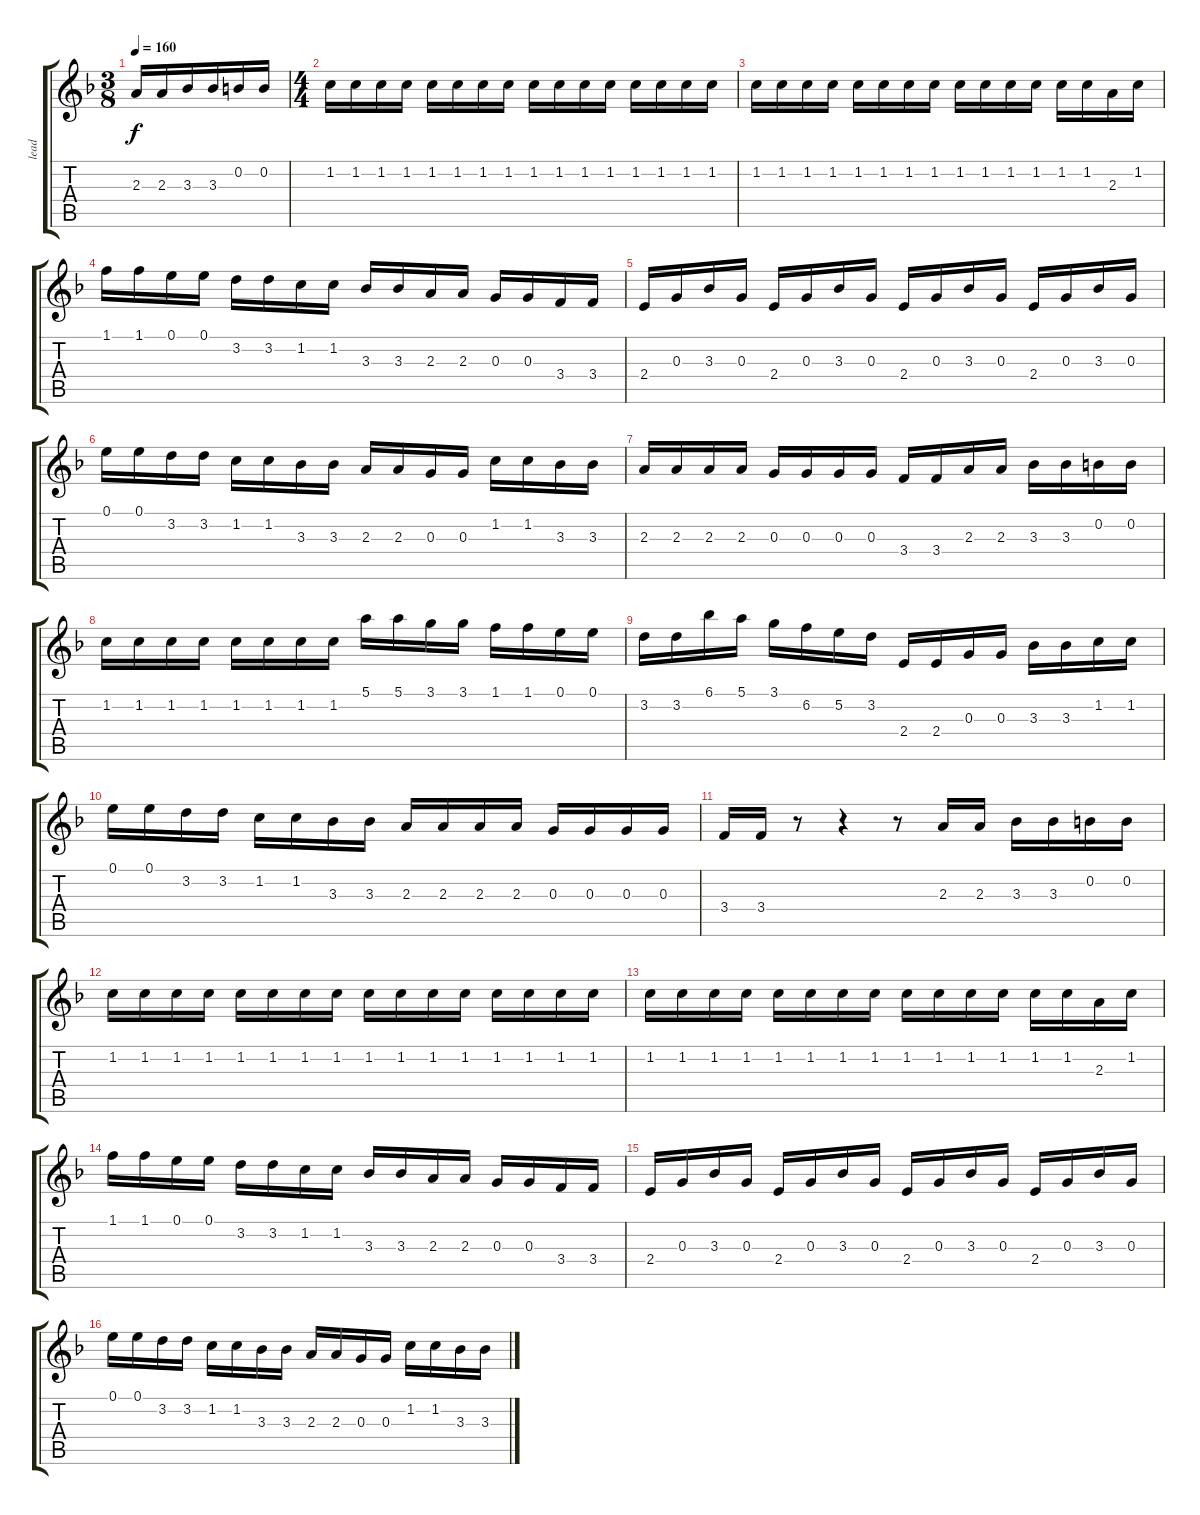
\track ("lead" "lead") {instrument acousticguitarnylon}
\staff {score tabs}
\tuning (E4 B3 G3 D3 A2 E2) {hide}
\ts (3 8)
\tempo 160
\clef g2
\ks f
2.3.16{dy f instrument acousticguitarnylon} 2.3.16 3.3.16 3.3.16 0.2.16 0.2.16 |
\ts (4 4)
1.2.16 1.2.16 1.2.16 1.2.16 1.2.16 1.2.16 1.2.16 1.2.16 1.2.16 1.2.16 1.2.16 1.2.16 1.2.16 1.2.16 1.2.16 1.2.16 |
1.2.16 1.2.16 1.2.16 1.2.16 1.2.16 1.2.16 1.2.16 1.2.16 1.2.16 1.2.16 1.2.16 1.2.16 1.2.16 1.2.16 2.3.16 1.2.16 |
1.1.16 1.1.16 0.1.16 0.1.16 3.2.16 3.2.16 1.2.16 1.2.16 3.3.16 3.3.16 2.3.16 2.3.16 0.3.16 0.3.16 3.4.16 3.4.16 |
2.4.16 0.3.16 3.3.16 0.3.16 2.4.16 0.3.16 3.3.16 0.3.16 2.4.16 0.3.16 3.3.16 0.3.16 2.4.16 0.3.16 3.3.16 0.3.16 |
0.1.16 0.1.16 3.2.16 3.2.16 1.2.16 1.2.16 3.3.16 3.3.16 2.3.16 2.3.16 0.3.16 0.3.16 1.2.16 1.2.16 3.3.16 3.3.16 |
2.3.16 2.3.16 2.3.16 2.3.16 0.3.16 0.3.16 0.3.16 0.3.16 3.4.16 3.4.16 2.3.16 2.3.16 3.3.16 3.3.16 0.2.16 0.2.16 |
1.2.16 1.2.16 1.2.16 1.2.16 1.2.16 1.2.16 1.2.16 1.2.16 5.1.16 5.1.16 3.1.16 3.1.16 1.1.16 1.1.16 0.1.16 0.1.16 |
3.2.16 3.2.16 6.1.16 5.1.16 3.1.16 6.2.16 5.2.16 3.2.16 2.4.16 2.4.16 0.3.16 0.3.16 3.3.16 3.3.16 1.2.16 1.2.16 |
0.1.16 0.1.16 3.2.16 3.2.16 1.2.16 1.2.16 3.3.16 3.3.16 2.3.16 2.3.16 2.3.16 2.3.16 0.3.16 0.3.16 0.3.16 0.3.16 |
3.4.16 3.4.16 r.8 r.4 r.8 2.3.16 2.3.16 3.3.16 3.3.16 0.2.16 0.2.16 |
1.2.16 1.2.16 1.2.16 1.2.16 1.2.16 1.2.16 1.2.16 1.2.16 1.2.16 1.2.16 1.2.16 1.2.16 1.2.16 1.2.16 1.2.16 1.2.16 |
1.2.16 1.2.16 1.2.16 1.2.16 1.2.16 1.2.16 1.2.16 1.2.16 1.2.16 1.2.16 1.2.16 1.2.16 1.2.16 1.2.16 2.3.16 1.2.16 |
1.1.16 1.1.16 0.1.16 0.1.16 3.2.16 3.2.16 1.2.16 1.2.16 3.3.16 3.3.16 2.3.16 2.3.16 0.3.16 0.3.16 3.4.16 3.4.16 |
2.4.16 0.3.16 3.3.16 0.3.16 2.4.16 0.3.16 3.3.16 0.3.16 2.4.16 0.3.16 3.3.16 0.3.16 2.4.16 0.3.16 3.3.16 0.3.16 |
0.1.16 0.1.16 3.2.16 3.2.16 1.2.16 1.2.16 3.3.16 3.3.16 2.3.16 2.3.16 0.3.16 0.3.16 1.2.16 1.2.16 3.3.16 3.3.16
